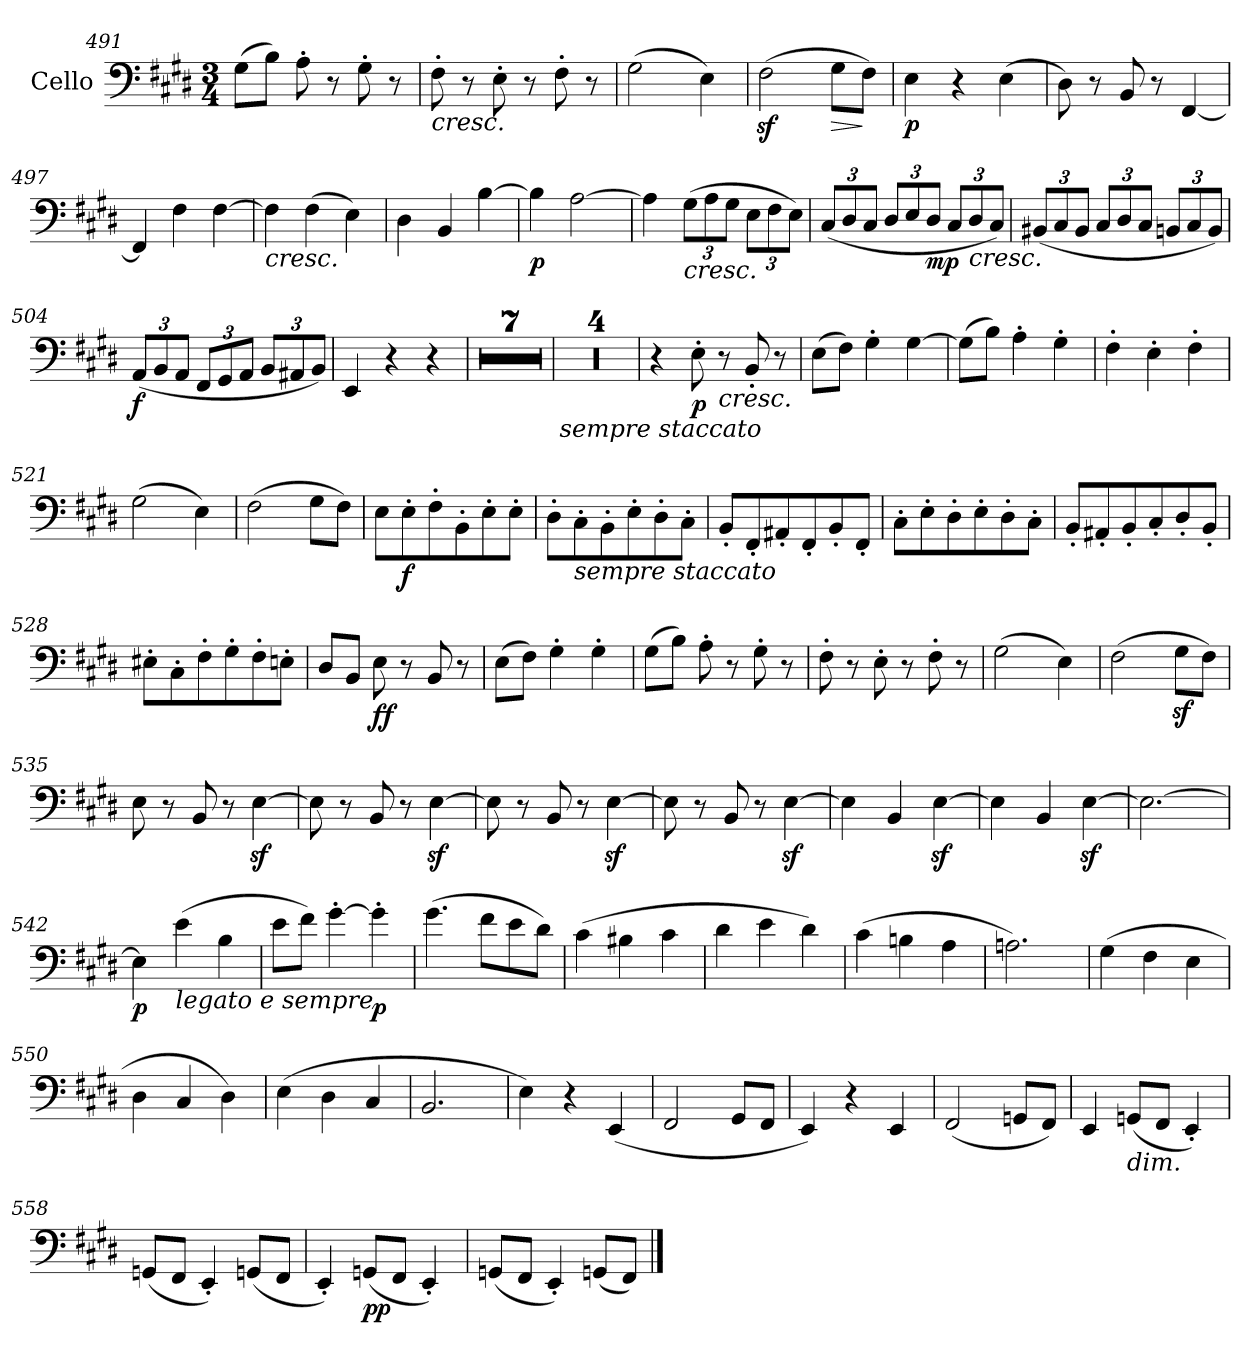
**kern	**dynam
*part1	*part1
*staff1	*staff1
*I"Cello	*
*clefF4	*
*k[f#c#g#d#]	*
*E:	*
*M3/4	*
=491	=491
(8G#\L	.
8B\J)	.
8A'\	.
8r	.
8G#'\	.
8r	.
=492	=492
!LO:TX:b:i:t=cresc.	!
8F#'\	.
8r	.
8E'\	.
8r	.
8F#'\	.
8r	.
=493	=493
(2G#\	.
4E\)	.
=494	=494
(2F#z<\	.
!	!LO:HP:b
8G#\L	>
8F#\J)	]
!!LO:LB:g=z
=495	=495
!	!LO:DY:b
4E\	p
4r	.
(4E\	.
=496	=496
8D#\)	.
8r	.
8BB/	.
8r	.
[4FF#/	.
=497	=497
4FF#/]	.
4F#\	.
[4F#\	.
=498	=498
!LO:TX:b:i:t=cresc.	!
4F#\]	.
(4F#\	.
4E\)	.
=499	=499
4D#\	.
4BB/	.
[4B\	.
=500	=500
!	!LO:DY:b
4B\]	p
[2A\	.
=501	=501
4A\]	.
!LO:TX:b:i:t=cresc.	!
(12G#\L	.
12A\	.
12G#\J	.
12E\L	.
12F#\	.
12E\J)	.
=502	=502
(<12C#/L	.
12D#/	.
12C#/J	.
12D#/L	.
12E/	.
!	!LO:DY:b
12D#/J	mp
12C#/L	.
!LO:TX:b:i:t=cresc.	!
12D#/	.
12C#/J)	.
!!LO:LB:g=z
=503	=503
(12BB#X/L	.
12C#/	.
12BB#/J	.
12C#/L	.
12D#/	.
12C#/J	.
12BBn/L	.
12C#/	.
12BB/J)	.
=504	=504
!	!LO:DY:b
(12AA/L	f
12BB/	.
12AA/J	.
12FF#/L	.
12GG#/	.
12AA/J	.
12BB/L	.
12AA#X/	.
12BB/J)	.
=505	=505
4EE/	.
4r	.
4r	.
=506	=506
2.r	.
=507	=507
2.r	.
=508	=508
2.r	.
=509	=509
2.r	.
=510	=510
2.r	.
=511	=511
2.r	.
=512	=512
2.r	.
=513	=513
!LO:TX:b:i:t=sempre staccato	!
2.r	.
=514	=514
2.r	.
=515	=515
2.r	.
=516	=516
2.r	.
=517	=517
4r	.
!	!LO:DY:b
8E'\	p
!LO:TX:b:i:t=cresc.	!
8r	.
8BB'/	.
8r	.
=518	=518
(8E\L	.
8F#\J)	.
4G#'\	.
[4G#\	.
=519	=519
(8G#\L]	.
8B\J)	.
4A'\	.
4G#'\	.
!!LO:LB:g=z
=520	=520
4F#'\	.
4E'\	.
4F#'\	.
=521	=521
(2G#\	.
4E\)	.
=522	=522
(2F#\	.
8G#\L	.
8F#\J)	.
=523	=523
8E\L	.
!	!LO:DY:b
8E'\	f
8F#'\	.
8BB'\	.
8E'\	.
8E'\J	.
=524	=524
8D#'\L	.
!LO:TX:b:i:t=sempre staccato	!
8C#'\	.
8BB'\	.
8E'\	.
8D#'\	.
8C#'\J	.
=525	=525
8BB'/L	.
8FF#'/	.
8AA#X'/	.
8FF#'/	.
8BB'/	.
8FF#'/J	.
=526	=526
8C#'\L	.
8E'\	.
8D#'\	.
8E'\	.
8D#'\	.
8C#'\J	.
!!LO:LB:g=z
=527	=527
8BB'/L	.
8AA#X'/	.
8BB'/	.
8C#'/	.
8D#'\	.
8BB'/J	.
=528	=528
8E#X'\L	.
8C#'\	.
8F#'\	.
8G#'\	.
8F#'\	.
8En'\J	.
=529	=529
8D#/L	.
8BB/J	.
!	!LO:DY:b
8E\	ff
8r	.
8BB/	.
8r	.
=530	=530
(8E\L	.
8F#\J)	.
4G#'\	.
4G#'\	.
=531	=531
(8G#\L	.
8B\J)	.
8A'\	.
8r	.
8G#'\	.
8r	.
=532	=532
8F#'\	.
8r	.
8E'\	.
8r	.
8F#'\	.
8r	.
!!LO:LB:g=z
=533	=533
(2G#\	.
4E\)	.
=534	=534
(2F#\	.
8G#z<\L	.
8F#\J)	.
=535	=535
8E\	.
8r	.
8BB/	.
8r	.
[4Ez<\	.
=536	=536
8E\]	.
8r	.
8BB/	.
8r	.
[4Ez<\	.
=537	=537
8E\]	.
8r	.
8BB/	.
8r	.
[4Ez<\	.
=538	=538
8E\]	.
8r	.
8BB/	.
8r	.
[4Ez<\	.
=539	=539
4E\]	.
4BB/	.
[4Ez<\	.
=540	=540
4E\]	.
4BB/	.
[4Ez<\	.
=541	=541
2.E\_	.
!!LO:LB:g=z
=542	=542
!	!LO:DY:b
4E\]	p
!LO:TX:b:i:t=legato e sempre	!
(4e\	.
4B\	.
=543	=543
8e\L	.
8f#\J)	.
[4g#'\	.
!	!LO:DY:b
4g#'\]	p
=544	=544
(4.g#\	.
8f#\L	.
8e\	.
8d#\J)	.
=545	=545
(4c#\	.
4B#X\	.
4c#\	.
=546	=546
4d#\	.
4e\	.
4d#\)	.
=547	=547
(4c#\	.
4Bn\	.
4A\	.
=548	=548
2.An\)	.
=549	=549
(4G#\	.
4F#\	.
4E\	.
=550	=550
4D#\	.
4C#/	.
4D#\)	.
=551	=551
(4E\	.
4D#\	.
4C#/	.
=552	=552
2.BB/	.
!!LO:LB:g=z
=553	=553
4E\)	.
4r	.
(4EE/	.
=554	=554
2FF#/	.
8GG#/L	.
8FF#/J	.
=555	=555
4EE/)	.
4r	.
4EE/	.
=556	=556
(2FF#/	.
8GGn/L	.
8FF#/J)	.
=557	=557
4EE/	.
!LO:TX:b:i:t=dim.	!
(8GGn/L	.
8FF#/J	.
4EE'/)	.
=558	=558
(8GGn/L	.
8FF#/J	.
4EE'/)	.
(8GGn/L	.
8FF#/J	.
=559	=559
4EE'/)	.
!	!LO:DY:b
(8GGn/L	pp
8FF#/J	.
4EE'/)	.
=560	=560
(8GGn/L	.
8FF#/J	.
4EE'/)	.
(8GGn/L	.
8FF#/J)	.
==	==
*-	*-
